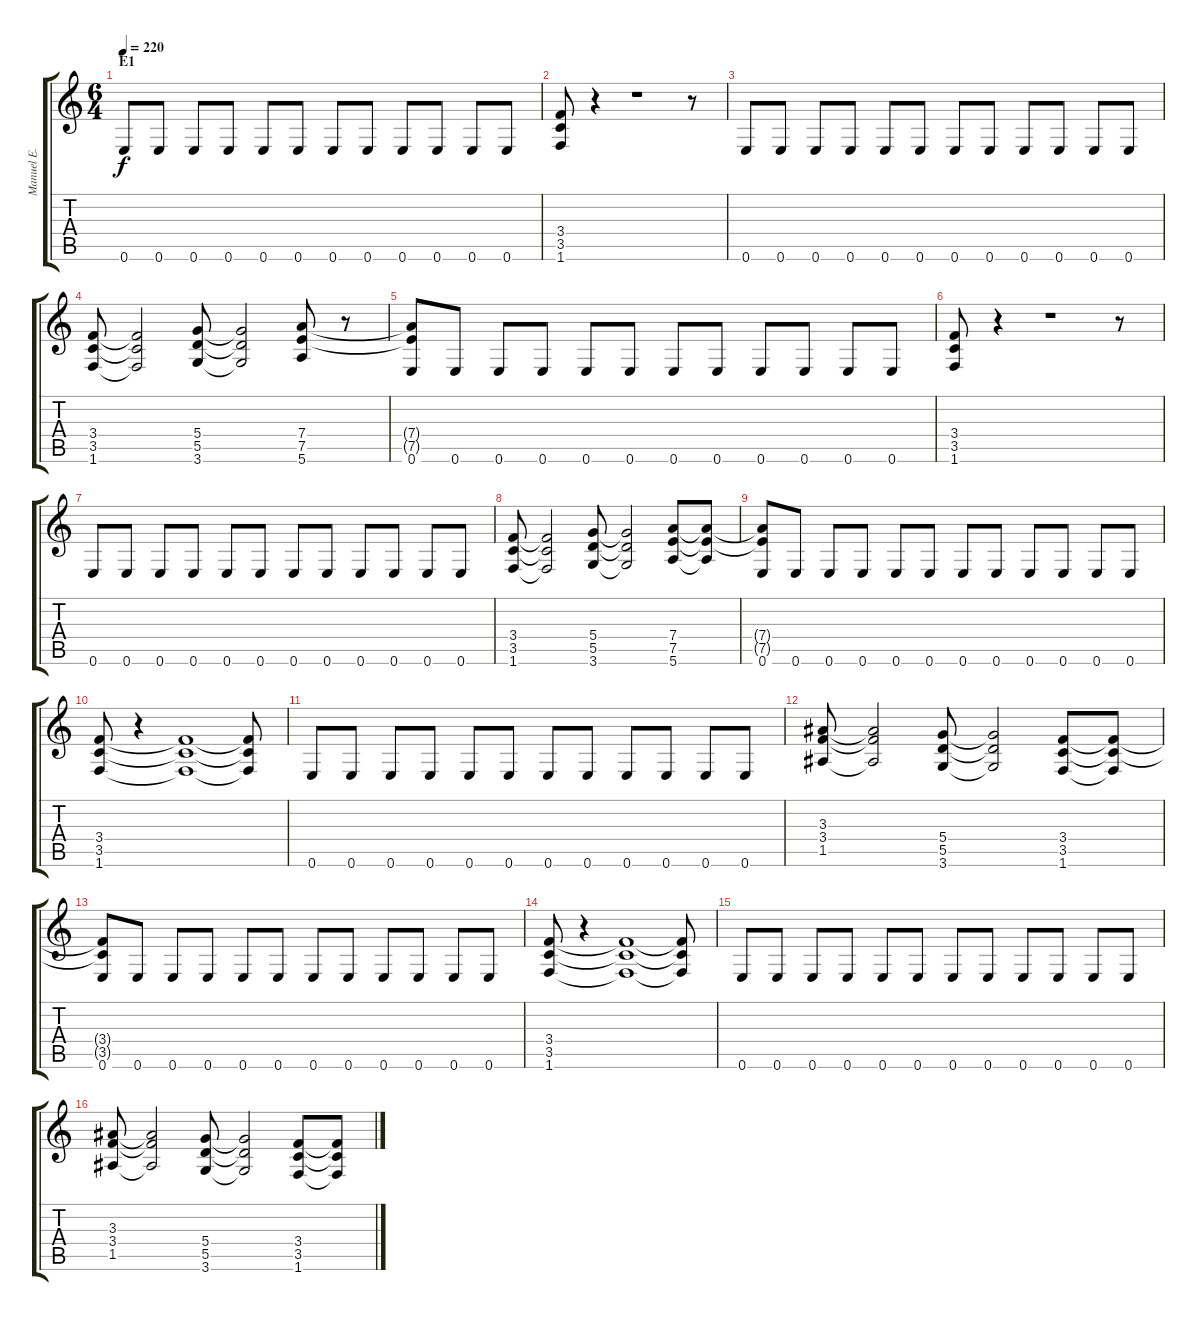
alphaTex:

\track ("Manuel E. (Gtr2)" "Manuel E. ") {instrument distortionguitar}
\staff {score tabs}
\tuning (E4 B3 G3 D3 A2 E2) {hide}
\ts (6 4)
\section ("" "E1")
\tempo 220
\clef g2
\ks c
0.6.8{dy f} 0.6.8 0.6.8 0.6.8 0.6.8 0.6.8 0.6.8 0.6.8 0.6.8 0.6.8 0.6.8 0.6.8 |
(3.4 3.5 1.6).8 r.4 r.1 r.8 |
0.6.8 0.6.8 0.6.8 0.6.8 0.6.8 0.6.8 0.6.8 0.6.8 0.6.8 0.6.8 0.6.8 0.6.8 |
(3.4 3.5 1.6).8 (3.4{t} 3.5{t} 1.6{t}).2 (5.4 5.5 3.6).8 (5.4{t} 5.5{t} 3.6{t}).2 (7.4 7.5 5.6).8 r.8 |
(7.4{t} 7.5{t} 0.6).8 0.6.8 0.6.8 0.6.8 0.6.8 0.6.8 0.6.8 0.6.8 0.6.8 0.6.8 0.6.8 0.6.8 |
(3.4 3.5 1.6).8 r.4 r.1 r.8 |
0.6.8 0.6.8 0.6.8 0.6.8 0.6.8 0.6.8 0.6.8 0.6.8 0.6.8 0.6.8 0.6.8 0.6.8 |
(3.4 3.5 1.6).8 (3.4{t} 3.5{t} 1.6{t}).2 (5.4 5.5 3.6).8 (5.4{t} 5.5{t} 3.6{t}).2 (7.4 7.5 5.6).8 (7.4{t} 7.5{t} 5.6{t}).8 |
(7.4{t} 7.5{t} 0.6).8 0.6.8 0.6.8 0.6.8 0.6.8 0.6.8 0.6.8 0.6.8 0.6.8 0.6.8 0.6.8 0.6.8 |
(3.4 3.5 1.6).8 r.4 (3.4{t} 3.5{t} 1.6{t}).1 (3.4{t} 3.5{t} 1.6{t}).8 |
0.6.8 0.6.8 0.6.8 0.6.8 0.6.8 0.6.8 0.6.8 0.6.8 0.6.8 0.6.8 0.6.8 0.6.8 |
(3.3 3.4 1.5).8 (3.3{t} 3.4{t} 1.5{t}).2 (5.4 5.5 3.6).8 (5.4{t} 5.5{t} 3.6{t}).2 (3.4 3.5 1.6).8 (3.4{t} 3.5{t} 1.6{t}).8 |
(3.4{t} 3.5{t} 0.6).8 0.6.8 0.6.8 0.6.8 0.6.8 0.6.8 0.6.8 0.6.8 0.6.8 0.6.8 0.6.8 0.6.8 |
(3.4 3.5 1.6).8 r.4 (3.4{t} 3.5{t} 1.6{t}).1 (3.4{t} 3.5{t} 1.6{t}).8 |
0.6.8 0.6.8 0.6.8 0.6.8 0.6.8 0.6.8 0.6.8 0.6.8 0.6.8 0.6.8 0.6.8 0.6.8 |
(3.3 3.4 1.5).8 (3.3{t} 3.4{t} 1.5{t}).2 (5.4 5.5 3.6).8 (5.4{t} 5.5{t} 3.6{t}).2 (3.4 3.5 1.6).8 (3.4{t} 3.5{t} 1.6{t}).8
